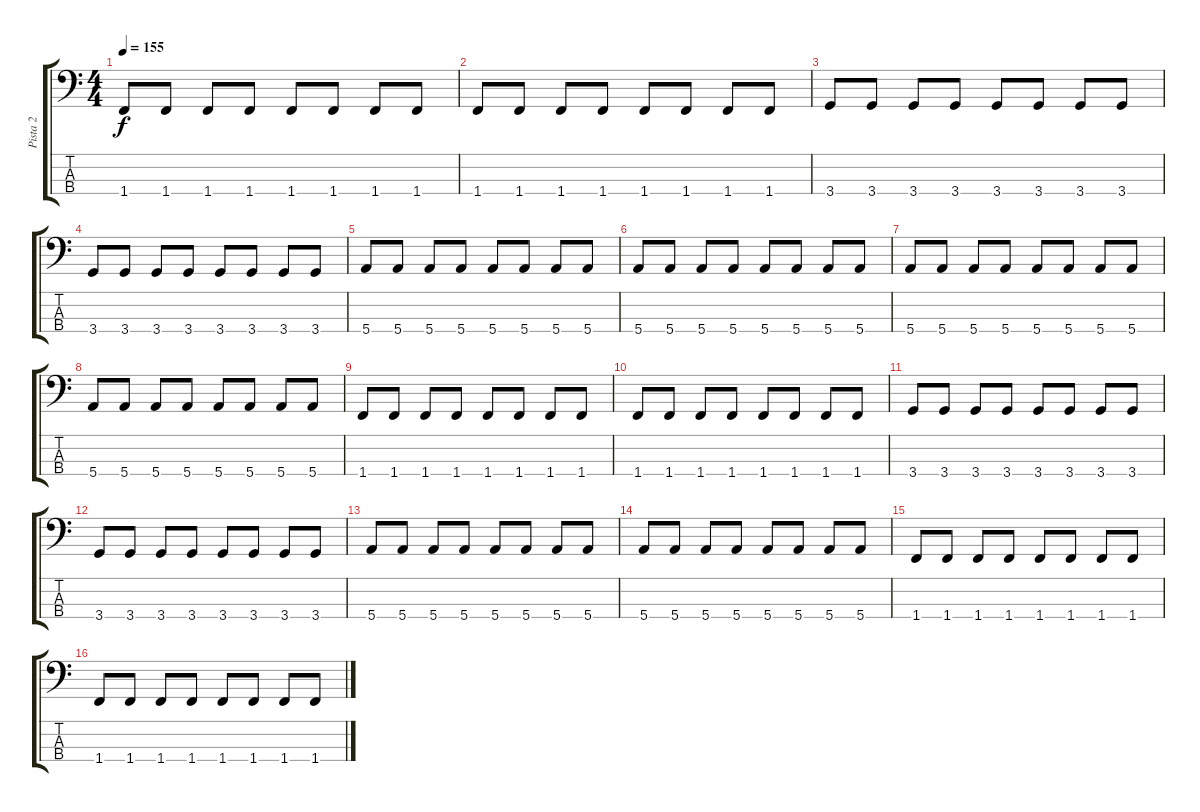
\track ("Pista 2" "Pista 2") {instrument electricbassfinger}
\staff {score tabs}
\tuning (G2 D2 A1 E1) {hide}
\ts (4 4)
\tempo 155
\clef f4
\ks c
1.4.8{dy f} 1.4.8 1.4.8 1.4.8 1.4.8 1.4.8 1.4.8 1.4.8 |
1.4.8 1.4.8 1.4.8 1.4.8 1.4.8 1.4.8 1.4.8 1.4.8 |
3.4.8 3.4.8 3.4.8 3.4.8 3.4.8 3.4.8 3.4.8 3.4.8 |
3.4.8 3.4.8 3.4.8 3.4.8 3.4.8 3.4.8 3.4.8 3.4.8 |
5.4.8 5.4.8 5.4.8 5.4.8 5.4.8 5.4.8 5.4.8 5.4.8 |
5.4.8 5.4.8 5.4.8 5.4.8 5.4.8 5.4.8 5.4.8 5.4.8 |
5.4.8 5.4.8 5.4.8 5.4.8 5.4.8 5.4.8 5.4.8 5.4.8 |
5.4.8 5.4.8 5.4.8 5.4.8 5.4.8 5.4.8 5.4.8 5.4.8 |
1.4.8 1.4.8 1.4.8 1.4.8 1.4.8 1.4.8 1.4.8 1.4.8 |
1.4.8 1.4.8 1.4.8 1.4.8 1.4.8 1.4.8 1.4.8 1.4.8 |
3.4.8 3.4.8 3.4.8 3.4.8 3.4.8 3.4.8 3.4.8 3.4.8 |
3.4.8 3.4.8 3.4.8 3.4.8 3.4.8 3.4.8 3.4.8 3.4.8 |
5.4.8 5.4.8 5.4.8 5.4.8 5.4.8 5.4.8 5.4.8 5.4.8 |
5.4.8 5.4.8 5.4.8 5.4.8 5.4.8 5.4.8 5.4.8 5.4.8 |
1.4.8 1.4.8 1.4.8 1.4.8 1.4.8 1.4.8 1.4.8 1.4.8 |
1.4.8 1.4.8 1.4.8 1.4.8 1.4.8 1.4.8 1.4.8 1.4.8
